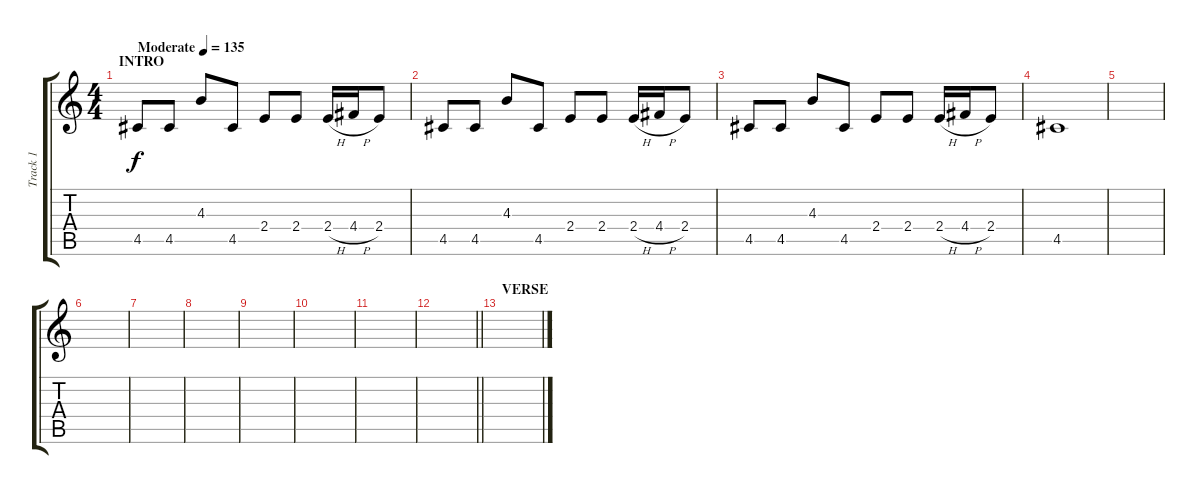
\track ("Track 1" "Track 1") {instrument distortionguitar}
\staff {score tabs}
\tuning (E4 B3 G3 D3 A2 D2) {hide}
\ts (4 4)
\section ("" "INTRO")
\tempo (135 "Moderate")
\clef g2
\ks c
4.5.8{dy f instrument distortionguitar} 4.5.8 4.3.8 4.5.8 2.4.8 2.4.8 2.4{h}.16 4.4{h}.16 2.4.8 |
4.5.8 4.5.8 4.3.8 4.5.8 2.4.8 2.4.8 2.4{h}.16 4.4{h}.16 2.4.8 |
4.5.8 4.5.8 4.3.8 4.5.8 2.4.8 2.4.8 2.4{h}.16 4.4{h}.16 2.4.8 |
4.5.1 |
|
|
|
|
|
|
|
\barLineRight lightlight
|
\section ("" "VERSE")
